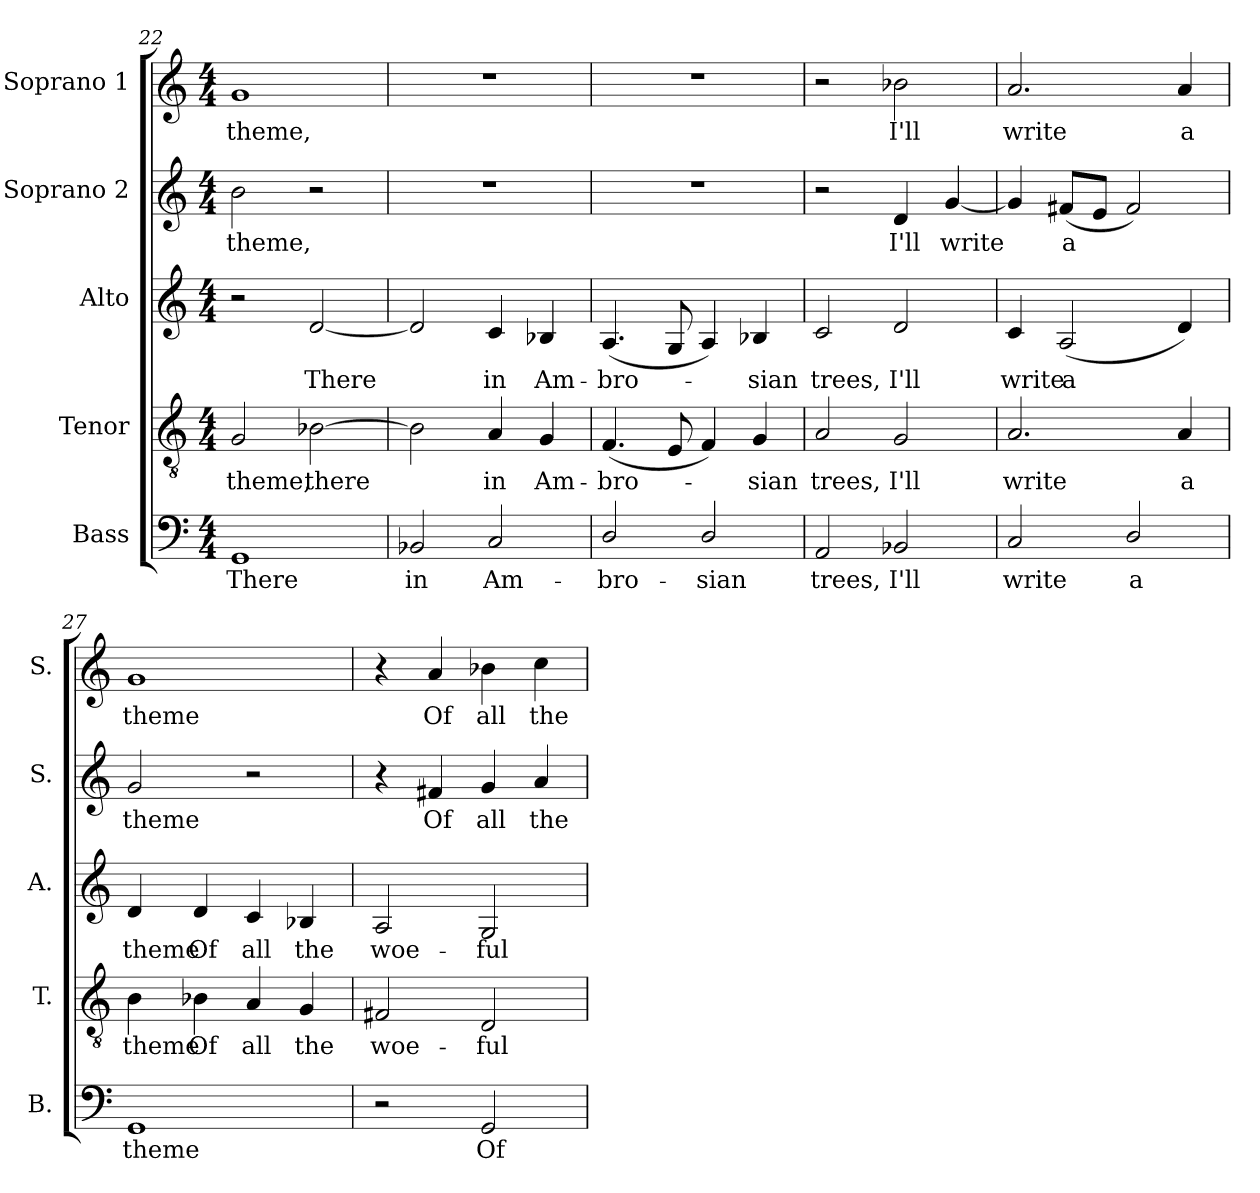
**kern	**text	**kern	**text	**kern	**text	**kern	**text	**kern	**text
*part5	*part5	*part4	*part4	*part3	*part3	*part2	*part2	*part1	*part1
*staff5	*staff5	*staff4	*staff4	*staff3	*staff3	*staff2	*staff2	*staff1	*staff1
*I"Bass	*	*I"Tenor	*	*I"Alto	*	*I"Soprano 2	*	*I"Soprano 1	*
*I'B.	*	*I'T.	*	*I'A.	*	*I'S.	*	*I'S.	*
*clefF4	*	*clefGv2	*	*clefG2	*	*clefG2	*	*clefG2	*
*	*	*ITrd7c12	*	*	*	*	*	*	*
*k[]	*	*k[]	*	*k[]	*	*k[]	*	*k[]	*
*C:	*	*C:	*	*C:	*	*C:	*	*C:	*
*M4/4	*	*M4/4	*	*M4/4	*	*M4/4	*	*M4/4	*
=22	=22	=22	=22	=22	=22	=22	=22	=22	=22
!	!LO:LY:b:color=#000000	!	!	!	!	!	!	!	!
!	!	!	!LO:LY:b:color=#000000	!	!	!	!	!	!
!	!	!	!	!	!	!	!LO:LY:b:color=#000000	!	!
!	!	!	!	!	!	!	!	!	!LO:LY:b:color=#000000
1GGi	There	2GGi/	theme,	2r	.	2bi\	theme,	1gi	theme,
!	!	!	!LO:LY:b:color=#000000	!	!	!	!	!	!
!	!	!	!	!	!LO:LY:b:color=#000000	!	!	!	!
.	.	[2BB-Xi\	there	[2di/	There	2r	.	.	.
=23	=23	=23	=23	=23	=23	=23	=23	=23	=23
!	!LO:LY:b:color=#000000	!	!	!	!	!	!	!	!
2BB-Xi/	in	2BB-i\]	.	2di/]	.	1r	.	1r	.
!	!LO:LY:b:color=#000000	!	!	!	!	!	!	!	!
!	!	!	!LO:LY:b:color=#000000	!	!	!	!	!	!
!	!	!	!	!	!LO:LY:b:color=#000000	!	!	!	!
2Ci/	Am-	4AAi/	in	4ci/	in	.	.	.	.
!	!	!	!LO:LY:b:color=#000000	!	!	!	!	!	!
!	!	!	!	!	!LO:LY:b:color=#000000	!	!	!	!
.	.	4GGi/	Am-	4B-Xi/	Am-	.	.	.	.
=24	=24	=24	=24	=24	=24	=24	=24	=24	=24
!	!LO:LY:b:color=#000000	!	!	!	!	!	!	!	!
!	!	!	!LO:LY:b:color=#000000	!	!	!	!	!	!
!	!	!	!	!	!LO:LY:b:color=#000000	!	!	!	!
2Di/	-bro-	(4.FFi/	-bro-	(4.Ai/	-bro-	1r	.	1r	.
.	.	8EEi/	.	8Gi/	.	.	.	.	.
!	!LO:LY:b:color=#000000	!	!	!	!	!	!	!	!
2Di/	-sian	4FFi/)	.	4Ai/)	.	.	.	.	.
!	!	!	!LO:LY:b:color=#000000	!	!	!	!	!	!
!	!	!	!	!	!LO:LY:b:color=#000000	!	!	!	!
.	.	4GGi/	-sian	4B-Xi/	-sian	.	.	.	.
=25	=25	=25	=25	=25	=25	=25	=25	=25	=25
!	!LO:LY:b:color=#000000	!	!	!	!	!	!	!	!
!	!	!	!LO:LY:b:color=#000000	!	!	!	!	!	!
!	!	!	!	!	!LO:LY:b:color=#000000	!	!	!	!
2AAi/	trees,	2AAi/	trees,	2ci/	trees,	2r	.	2r	.
!	!LO:LY:b:color=#000000	!	!	!	!	!	!	!	!
!	!	!	!LO:LY:b:color=#000000	!	!	!	!	!	!
!	!	!	!	!	!LO:LY:b:color=#000000	!	!	!	!
!	!	!	!	!	!	!	!LO:LY:b:color=#000000	!	!
!	!	!	!	!	!	!	!	!	!LO:LY:b:color=#000000
2BB-Xi/	I'll	2GGi/	I'll	2di/	I'll	4di/	I'll	2b-Xi\	I'll
!	!	!	!	!	!	!	!LO:LY:b:color=#000000	!	!
.	.	.	.	.	.	[4gi/	write	.	.
=26	=26	=26	=26	=26	=26	=26	=26	=26	=26
!	!LO:LY:b:color=#000000	!	!	!	!	!	!	!	!
!	!	!	!LO:LY:b:color=#000000	!	!	!	!	!	!
!	!	!	!	!	!LO:LY:b:color=#000000	!	!	!	!
!	!	!	!	!	!	!	!	!	!LO:LY:b:color=#000000
2Ci/	write	2.AAi/	write	4ci/	write	4gi/]	.	2.ai/	write
!	!	!	!	!	!LO:LY:b:color=#000000	!	!	!	!
!	!	!	!	!	!	!	!LO:LY:b:color=#000000	!	!
.	.	.	.	(2Ai/	a	(8f#Xi/L	a	.	.
.	.	.	.	.	.	8ei/J	.	.	.
!	!LO:LY:b:color=#000000	!	!	!	!	!	!	!	!
2Di/	a	.	.	.	.	2f#i/)	.	.	.
!	!	!	!LO:LY:b:color=#000000	!	!	!	!	!	!
!	!	!	!	!	!	!	!	!	!LO:LY:b:color=#000000
.	.	4AAi/	a	4di/)	.	.	.	4ai/	a
!!LO:PB:g=z
=27	=27	=27	=27	=27	=27	=27	=27	=27	=27
!	!LO:LY:b:color=#000000	!	!	!	!	!	!	!	!
!	!	!	!LO:LY:b:color=#000000	!	!	!	!	!	!
!	!	!	!	!	!LO:LY:b:color=#000000	!	!	!	!
!	!	!	!	!	!	!	!LO:LY:b:color=#000000	!	!
!	!	!	!	!	!	!	!	!	!LO:LY:b:color=#000000
1GGi	theme	4BBi\	theme	4di/	theme	2gi/	theme	1gi	theme
!	!	!	!LO:LY:b:color=#000000	!	!	!	!	!	!
!	!	!	!	!	!LO:LY:b:color=#000000	!	!	!	!
.	.	4BB-Xi\	Of	4di/	Of	.	.	.	.
!	!	!	!LO:LY:b:color=#000000	!	!	!	!	!	!
!	!	!	!	!	!LO:LY:b:color=#000000	!	!	!	!
.	.	4AAi/	all	4ci/	all	2r	.	.	.
!	!	!	!LO:LY:b:color=#000000	!	!	!	!	!	!
!	!	!	!	!	!LO:LY:b:color=#000000	!	!	!	!
.	.	4GGi/	the	4B-Xi/	the	.	.	.	.
=28	=28	=28	=28	=28	=28	=28	=28	=28	=28
!	!	!	!LO:LY:b:color=#000000	!	!	!	!	!	!
!	!	!	!	!	!LO:LY:b:color=#000000	!	!	!	!
2r	.	2FF#Xi/	woe-	2Ai/	woe-	4r	.	4r	.
!	!	!	!	!	!	!	!LO:LY:b:color=#000000	!	!
!	!	!	!	!	!	!	!	!	!LO:LY:b:color=#000000
.	.	.	.	.	.	4f#Xi/	Of	4ai/	Of
!	!LO:LY:b:color=#000000	!	!	!	!	!	!	!	!
!	!	!	!LO:LY:b:color=#000000	!	!	!	!	!	!
!	!	!	!	!	!LO:LY:b:color=#000000	!	!	!	!
!	!	!	!	!	!	!	!LO:LY:b:color=#000000	!	!
!	!	!	!	!	!	!	!	!	!LO:LY:b:color=#000000
2GGi/	Of	2DDi/	-ful	2Gi/	-ful	4gi/	all	4b-Xi\	all
!	!	!	!	!	!	!	!LO:LY:b:color=#000000	!	!
!	!	!	!	!	!	!	!	!	!LO:LY:b:color=#000000
.	.	.	.	.	.	4ai/	the	4cci\	the
=	=	=	=	=	=	=	=	=	=
*-	*-	*-	*-	*-	*-	*-	*-	*-	*-
